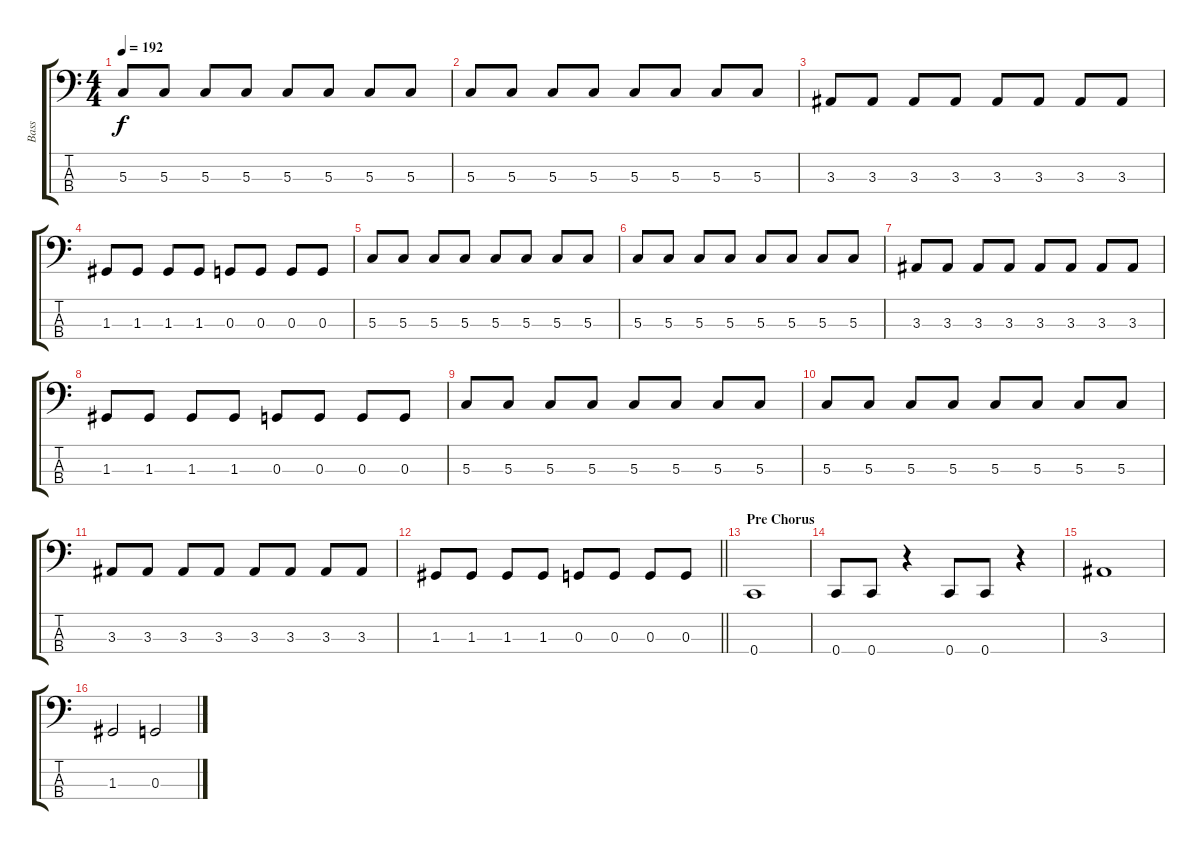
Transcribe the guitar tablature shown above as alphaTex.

\track ("Bass" "Bass") {instrument electricbassfinger}
\staff {score tabs}
\tuning (F2 C2 G1 C1) {hide}
\ts (4 4)
\tempo 192
\clef f4
\ks c
5.3.8{dy f} 5.3.8 5.3.8 5.3.8 5.3.8 5.3.8 5.3.8 5.3.8 |
5.3.8 5.3.8 5.3.8 5.3.8 5.3.8 5.3.8 5.3.8 5.3.8 |
3.3.8 3.3.8 3.3.8 3.3.8 3.3.8 3.3.8 3.3.8 3.3.8 |
1.3.8 1.3.8 1.3.8 1.3.8 0.3.8 0.3.8 0.3.8 0.3.8 |
5.3.8 5.3.8 5.3.8 5.3.8 5.3.8 5.3.8 5.3.8 5.3.8 |
5.3.8 5.3.8 5.3.8 5.3.8 5.3.8 5.3.8 5.3.8 5.3.8 |
3.3.8 3.3.8 3.3.8 3.3.8 3.3.8 3.3.8 3.3.8 3.3.8 |
1.3.8 1.3.8 1.3.8 1.3.8 0.3.8 0.3.8 0.3.8 0.3.8 |
5.3.8 5.3.8 5.3.8 5.3.8 5.3.8 5.3.8 5.3.8 5.3.8 |
5.3.8 5.3.8 5.3.8 5.3.8 5.3.8 5.3.8 5.3.8 5.3.8 |
3.3.8 3.3.8 3.3.8 3.3.8 3.3.8 3.3.8 3.3.8 3.3.8 |
\barLineRight lightlight
1.3.8 1.3.8 1.3.8 1.3.8 0.3.8 0.3.8 0.3.8 0.3.8 |
\section ("" "Pre Chorus")
0.4.1 |
0.4.8 0.4.8 r.4 0.4.8 0.4.8 r.4 |
3.3.1 |
1.3.2 0.3.2
